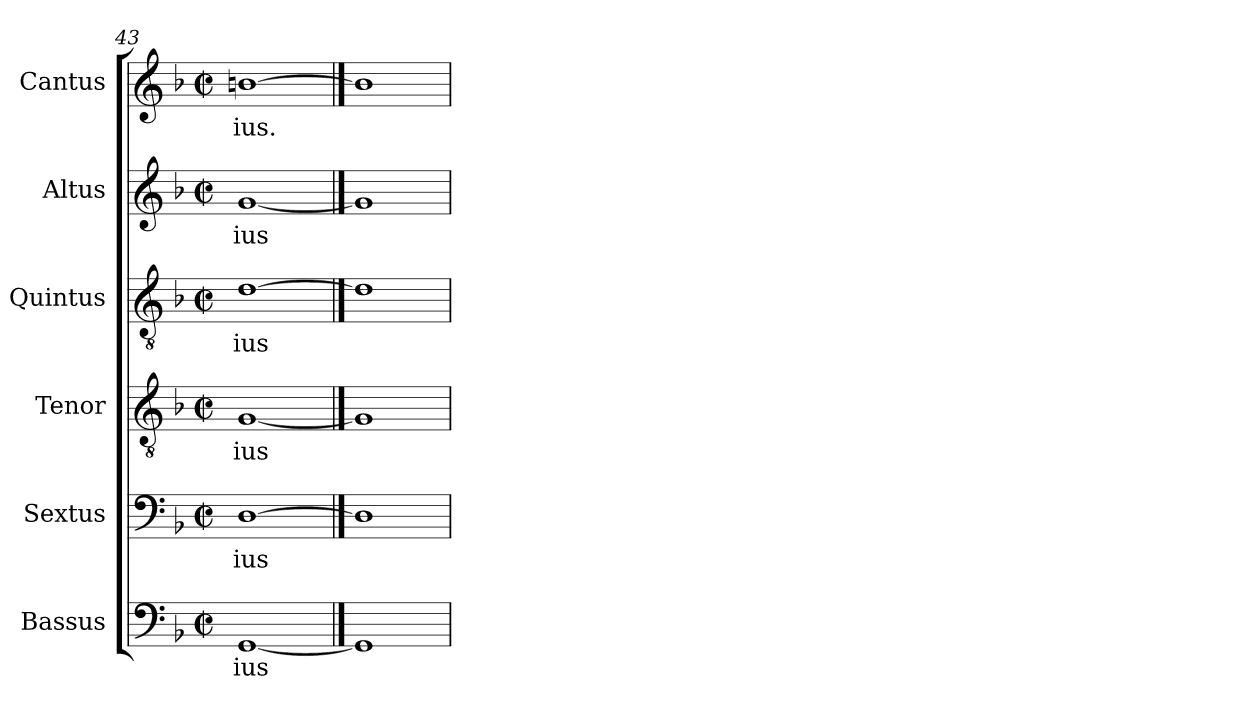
**kern	**text	**kern	**text	**kern	**text	**kern	**text	**kern	**text	**kern	**text
*part6	*part6	*part5	*part5	*part4	*part4	*part3	*part3	*part2	*part2	*part1	*part1
*staff6	*staff6	*staff5	*staff5	*staff4	*staff4	*staff3	*staff3	*staff2	*staff2	*staff1	*staff1
*I"Bassus	*	*I"Sextus	*	*I"Tenor	*	*I"Quintus	*	*I"Altus	*	*I"Cantus	*
*clefF4	*	*clefF4	*	*clefGv2	*	*clefGv2	*	*clefG2	*	*clefG2	*
*k[b-]	*	*k[b-]	*	*k[b-]	*	*k[b-]	*	*k[b-]	*	*k[b-]	*
*F:	*	*F:	*	*F:	*	*F:	*	*F:	*	*F:	*
*M2/2	*	*M2/2	*	*M2/2	*	*M2/2	*	*M2/2	*	*M2/2	*
*met(c|)	*	*met(c|)	*	*met(c|)	*	*met(c|)	*	*met(c|)	*	*met(c|)	*
=43	=43	=43	=43	=43	=43	=43	=43	=43	=43	=43	=43
!	!LO:LY:b:cj	!	!LO:LY:b:cj	!	!LO:LY:b:cj	!	!LO:LY:b:cj	!	!LO:LY:b:cj	!	!LO:LY:b:cj
[1GG	-ius	[1D	-ius	[1G	-ius	[1d	-ius	[1g	-ius	[1bn	-ius.
==44	==44	==44	==44	==44	==44	==44	==44	==44	==44	==44	==44
1GG]	.	1D]	.	1G]	.	1d]	.	1g]	.	1b]	.
=	=	=	=	=	=	=	=	=	=	=	=
*-	*-	*-	*-	*-	*-	*-	*-	*-	*-	*-	*-
